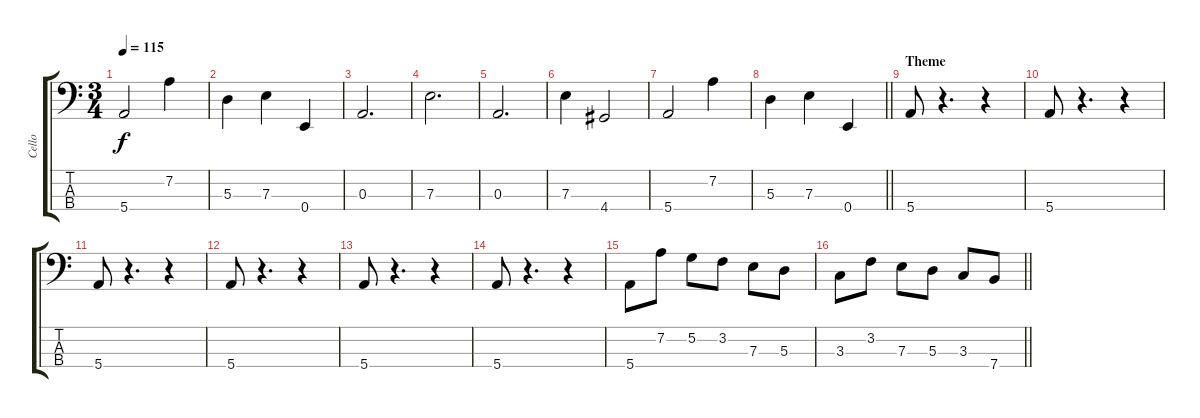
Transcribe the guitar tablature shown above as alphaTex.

\track ("Cello" "Cello") {instrument electricbassfinger}
\staff {score tabs}
\tuning (G2 D2 A1 E1) {hide}
\ts (3 4)
\tempo 115
\clef f4
\ks aminor
5.4.2{dy f} 7.2.4 |
5.3.4 7.3.4 0.4.4 |
0.3.2{d} |
7.3.2{d} |
0.3.2{d} |
7.3.4 4.4.2 |
5.4.2 7.2.4 |
\barLineRight lightlight
5.3.4 7.3.4 0.4.4 |
\section ("" "Theme")
5.4.8 r.4{d} r.4 |
5.4.8 r.4{d} r.4 |
5.4.8 r.4{d} r.4 |
5.4.8 r.4{d} r.4 |
5.4.8 r.4{d} r.4 |
5.4.8 r.4{d} r.4 |
5.4.8 7.2.8 5.2.8 3.2.8 7.3.8 5.3.8 |
\barLineRight lightlight
3.3.8 3.2.8 7.3.8 5.3.8 3.3.8 7.4.8
